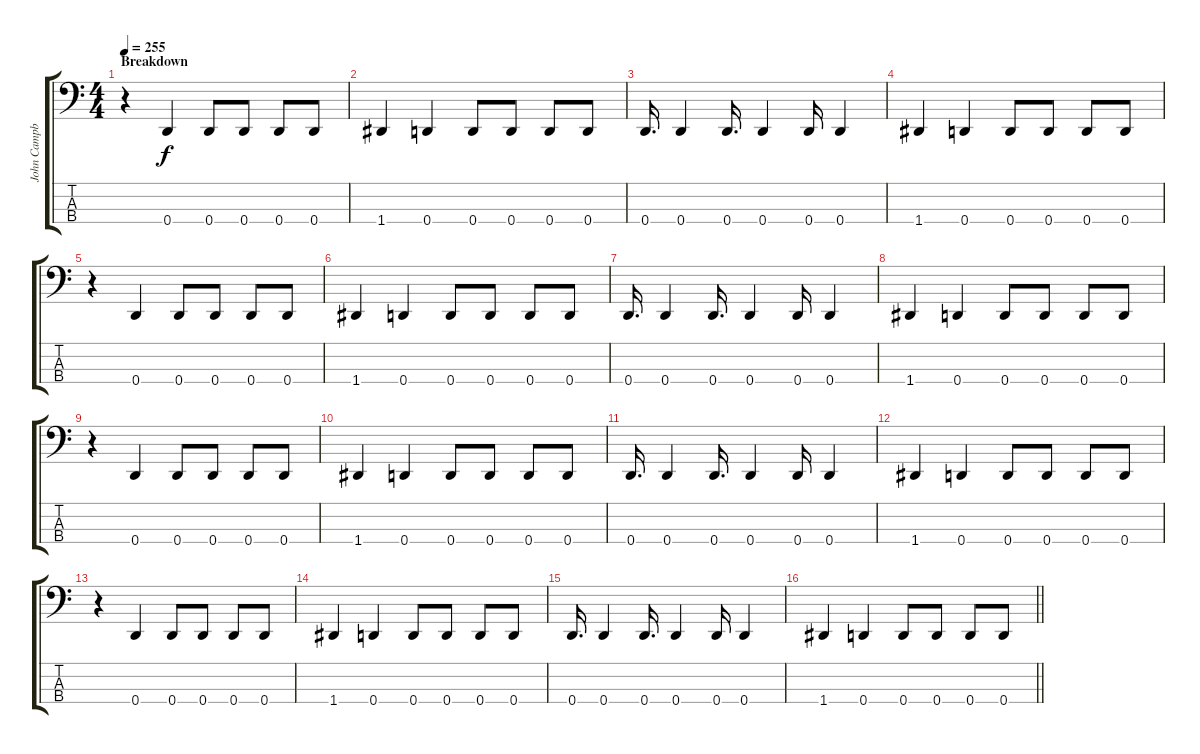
\track ("John Campbell" "John Campb") {instrument electricbasspick}
\staff {score tabs}
\tuning (G2 D2 A1 D1) {hide}
\ts (4 4)
\section ("" "Breakdown")
\tempo 255
\clef f4
\ks c
r.4{dy f} 0.4.4 0.4.8 0.4.8 0.4.8 0.4.8 |
1.4.4 0.4.4 0.4.8 0.4.8 0.4.8 0.4.8 |
0.4.16{d} 0.4.4 0.4.16{d} 0.4.4 0.4.16 0.4.4 |
1.4.4 0.4.4 0.4.8 0.4.8 0.4.8 0.4.8 |
r.4 0.4.4 0.4.8 0.4.8 0.4.8 0.4.8 |
1.4.4 0.4.4 0.4.8 0.4.8 0.4.8 0.4.8 |
0.4.16{d} 0.4.4 0.4.16{d} 0.4.4 0.4.16 0.4.4 |
1.4.4 0.4.4 0.4.8 0.4.8 0.4.8 0.4.8 |
r.4 0.4.4 0.4.8 0.4.8 0.4.8 0.4.8 |
1.4.4 0.4.4 0.4.8 0.4.8 0.4.8 0.4.8 |
0.4.16{d} 0.4.4 0.4.16{d} 0.4.4 0.4.16 0.4.4 |
1.4.4 0.4.4 0.4.8 0.4.8 0.4.8 0.4.8 |
r.4 0.4.4 0.4.8 0.4.8 0.4.8 0.4.8 |
1.4.4 0.4.4 0.4.8 0.4.8 0.4.8 0.4.8 |
0.4.16{d} 0.4.4 0.4.16{d} 0.4.4 0.4.16 0.4.4 |
\barLineRight lightlight
1.4.4 0.4.4 0.4.8 0.4.8 0.4.8 0.4.8
